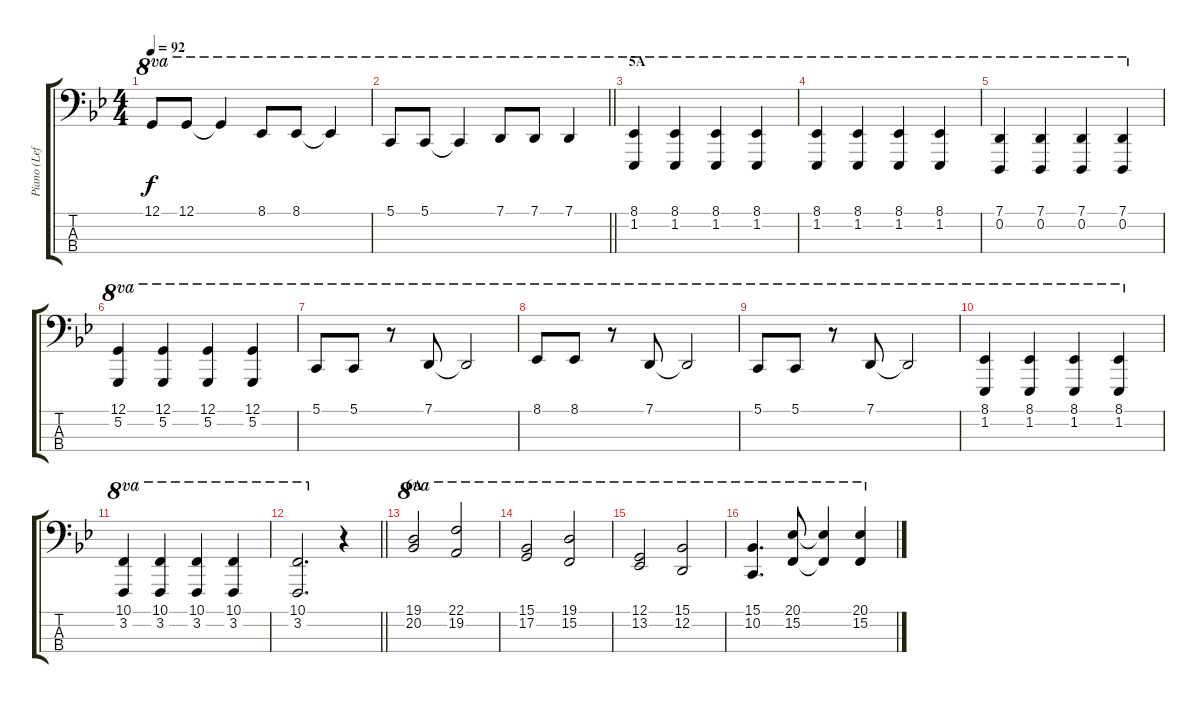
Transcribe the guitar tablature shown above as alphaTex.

\track ("Piano (Left Hand)" "Piano (Lef") {instrument acousticgrandpiano}
\staff {score tabs}
\tuning (G2 D2 A1 E1) {hide}
\ts (4 4)
\tempo 92
\clef f4
\ks bb
12.1.8{ot 8va dy f} 12.1.8{ot 8va} 12.1{t}.4{ot 8va} 8.1.8{ot 8va} 8.1.8{ot 8va} 8.1{t}.4{ot 8va} |
\barLineRight lightlight
5.1.8{ot 8va} 5.1.8{ot 8va} 5.1{t}.4{ot 8va} 7.1.8{ot 8va} 7.1.8{ot 8va} 7.1.4{ot 8va} |
\section ("" "5A")
(8.1 1.2).4{ot 8va} (8.1 1.2).4{ot 8va} (8.1 1.2).4{ot 8va} (8.1 1.2).4{ot 8va} |
(8.1 1.2).4{ot 8va} (8.1 1.2).4{ot 8va} (8.1 1.2).4{ot 8va} (8.1 1.2).4{ot 8va} |
(7.1 0.2).4{ot 8va} (7.1 0.2).4{ot 8va} (7.1 0.2).4{ot 8va} (7.1 0.2).4{ot 8va} |
(12.1 5.2).4{ot 8va} (12.1 5.2).4{ot 8va} (12.1 5.2).4{ot 8va} (12.1 5.2).4{ot 8va} |
5.1.8{ot 8va} 5.1.8{ot 8va} r.8{ot 8va} 7.1.8{ot 8va} 7.1{t}.2{ot 8va} |
8.1.8{ot 8va} 8.1.8{ot 8va} r.8{ot 8va} 7.1.8{ot 8va} 7.1{t}.2{ot 8va} |
5.1.8{ot 8va} 5.1.8{ot 8va} r.8{ot 8va} 7.1.8{ot 8va} 7.1{t}.2{ot 8va} |
(8.1 1.2).4{ot 8va} (8.1 1.2).4{ot 8va} (8.1 1.2).4{ot 8va} (8.1 1.2).4{ot 8va} |
(10.1 3.2).4{ot 8va} (10.1 3.2).4{ot 8va} (10.1 3.2).4{ot 8va} (10.1 3.2).4{ot 8va} |
\barLineRight lightlight
(10.1 3.2).2{d ot 8va} r.4 |
\section ("" "6A")
(19.1 20.2).2{ot 8va} (22.1 19.2).2{ot 8va} |
(15.1 17.2).2{ot 8va} (19.1 15.2).2{ot 8va} |
(12.1 13.2).2{ot 8va} (15.1 12.2).2{ot 8va} |
(15.1 10.2).4{d ot 8va} (20.1 15.2).8{ot 8va} (20.1{t} 15.2{t}).4{ot 8va} (20.1 15.2).4{ot 8va}
